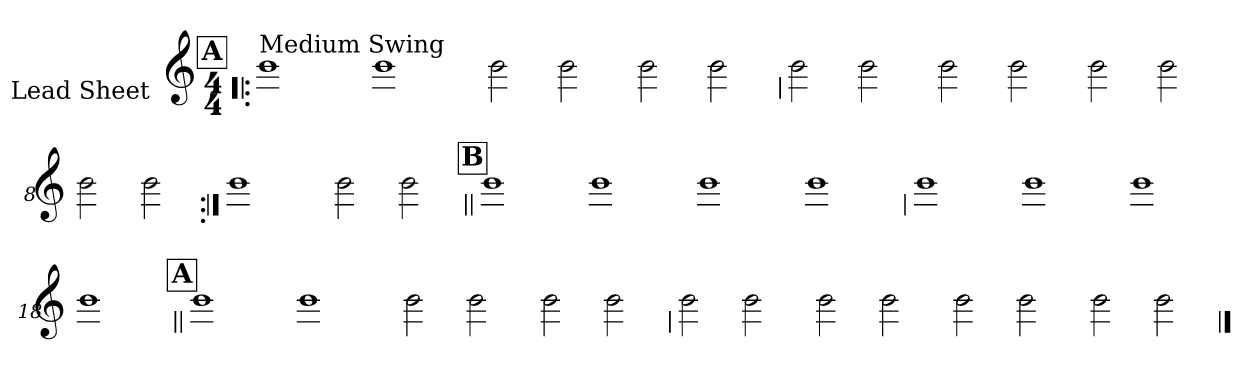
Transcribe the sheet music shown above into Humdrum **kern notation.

**kern
*part1
*staff1
*I"Lead Sheet
*stria0
*clefG2
*k[]
*C:
*M4/4
!!LO:REH:place=s1:a:t=A
=1!|:
!LO:TX:a:t=Medium Swing
1b
=2-
1b
=3-
2b
2b
=4-
2b
2b
!!LO:LB:g=z
=5
2b
2b
=6-
2b
2b
=7-
2b
2b
=8-
2b
2b
!!LO:LB:g=z
=9:|!
1b
=10-
2b
2b
!!LO:LB:g=z
!!LO:REH:place=s1:a:t=B
=11||
1b
=12-
1b
=13-
1b
=14-
1b
!!LO:LB:g=z
=15
1b
=16-
1b
=17-
1b
=18-
1b
!!LO:LB:g=z
!!LO:REH:place=s1:a:t=A
=19||
1b
=20-
1b
=21-
2b
2b
=22-
2b
2b
!!LO:LB:g=z
=23
2b
2b
=24-
2b
2b
=25-
2b
2b
=26-
2b
2b
==
*-
